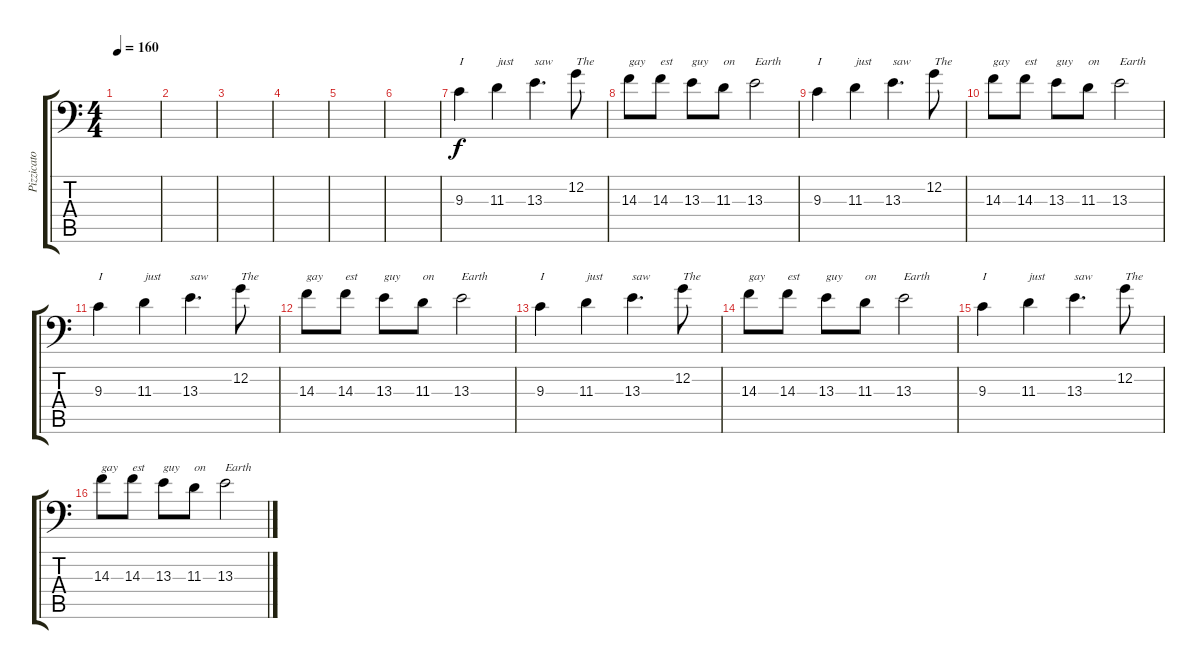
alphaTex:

\track ("Pizzicato" "Pizzicato") {instrument pizzicatostrings}
\staff {score tabs}
\tuning (C4 G3 Eb3 Bb2 F2 Bb1) {hide}
\ts (4 4)
\tempo 160
\clef f4
\ks c
|
|
|
|
|
|
9.3.4{txt "I"} 11.3.4{txt "just"} 13.3.4{d txt "saw"} 12.2.8{txt "The"} |
14.3.8{txt "gay"} 14.3.8{txt "est"} 13.3.8{txt "guy"} 11.3.8{txt "on"} 13.3.2{txt "Earth"} |
9.3.4{txt "I"} 11.3.4{txt "just"} 13.3.4{d txt "saw"} 12.2.8{txt "The"} |
14.3.8{txt "gay"} 14.3.8{txt "est"} 13.3.8{txt "guy"} 11.3.8{txt "on"} 13.3.2{txt "Earth"} |
9.3.4{txt "I"} 11.3.4{txt "just"} 13.3.4{d txt "saw"} 12.2.8{txt "The"} |
14.3.8{txt "gay"} 14.3.8{txt "est"} 13.3.8{txt "guy"} 11.3.8{txt "on"} 13.3.2{txt "Earth"} |
9.3.4{txt "I"} 11.3.4{txt "just"} 13.3.4{d txt "saw"} 12.2.8{txt "The"} |
14.3.8{txt "gay"} 14.3.8{txt "est"} 13.3.8{txt "guy"} 11.3.8{txt "on"} 13.3.2{txt "Earth"} |
9.3.4{txt "I"} 11.3.4{txt "just"} 13.3.4{d txt "saw"} 12.2.8{txt "The"} |
14.3.8{txt "gay"} 14.3.8{txt "est"} 13.3.8{txt "guy"} 11.3.8{txt "on"} 13.3.2{txt "Earth"}
